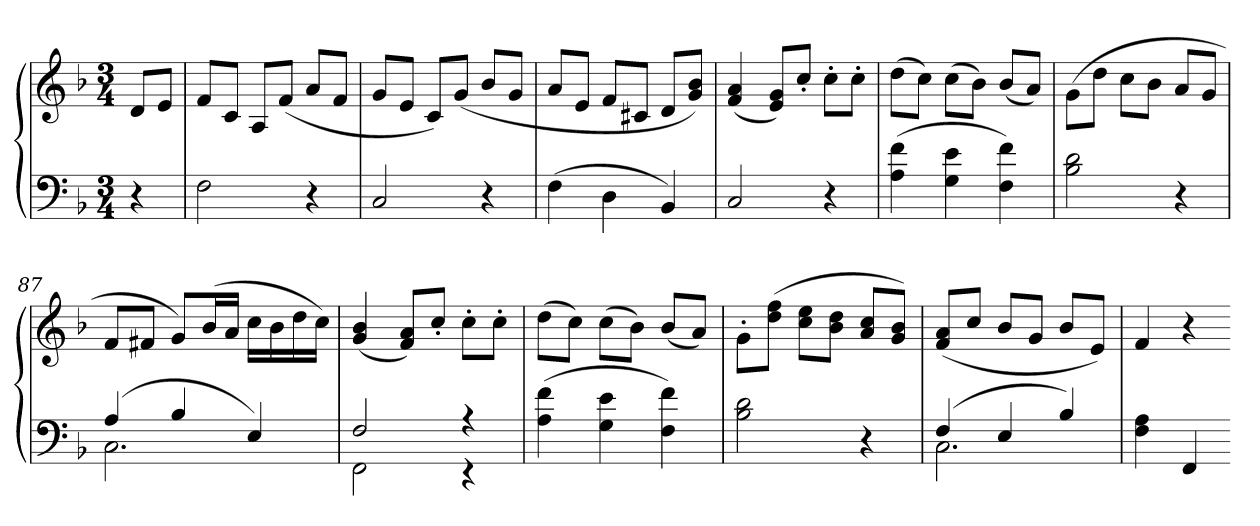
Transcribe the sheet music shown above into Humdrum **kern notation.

**kern	**kern
*part1	*part1
*staff2	*staff1
*clefF4	*clefG2
*k[b-]	*k[b-]
*M3/4	*M3/4
=	=
4r	8dL
.	8eJ
=81	=81
2F	8fL
.	8cJ
.	8AL
.	(8fJ
4r	8aL
.	8fJ
=82	=82
2C	8gL
.	8eJ
.	8cL)
.	(8gJ
4r	8b-L
.	8gJ
=83	=83
(4F	8aL
.	8eJ
4D	8fL
.	8c#XJ
4BB-)	8dL
.	8g 8b-J)
=84	=84
2C	(4f 4a
.	8e 8gL)
.	8cc'J
4r	8cc'L
.	8cc'J
=85	=85
(4A 4f	(8ddL
.	8ccJ)
4G 4e	(8ccL
.	8b-J)
4F 4f)	(8b-L
.	8aJ)
=86	=86
2B- 2d	(8gL
.	8ddJ
.	8ccL
.	8b-J
4r	8aL
.	8gJ
=87	=87
*^	*
(4A	2.C	8fL
.	.	8f#XJ
4B-	.	8gL)
.	.	(16b-L
.	.	16aJJ
4E)	.	16ccLL
.	.	16b-
.	.	16dd
.	.	16ccJJ)
=88	=88	=88
2F	2FF	(4g 4b-
.	.	8f 8aL)
.	.	8cc'J
4r	4r	8cc'L
.	.	8cc'J
*v	*v	*
=89	=89
(4A 4f	(8ddL
.	8ccJ)
4G 4e	(8ccL
.	8b-J)
4F 4f)	(8b-L
.	8aJ)
=90	=90
2B- 2d	8g'L
.	(8dd 8ffJ
.	8cc 8eeL
.	8b- 8ddJ
4r	8a 8ccL
.	8g 8b-J)
=91	=91
*^	*
(4F	2.C	(8f 8aL
.	.	8ccJ
4E	.	8b-L
.	.	8gJ
4B-)	.	8b-L
.	.	8eJ)
*v	*v	*
=92	=92
4F 4A	4f
4FF	4r
=-	=-
*-	*-
